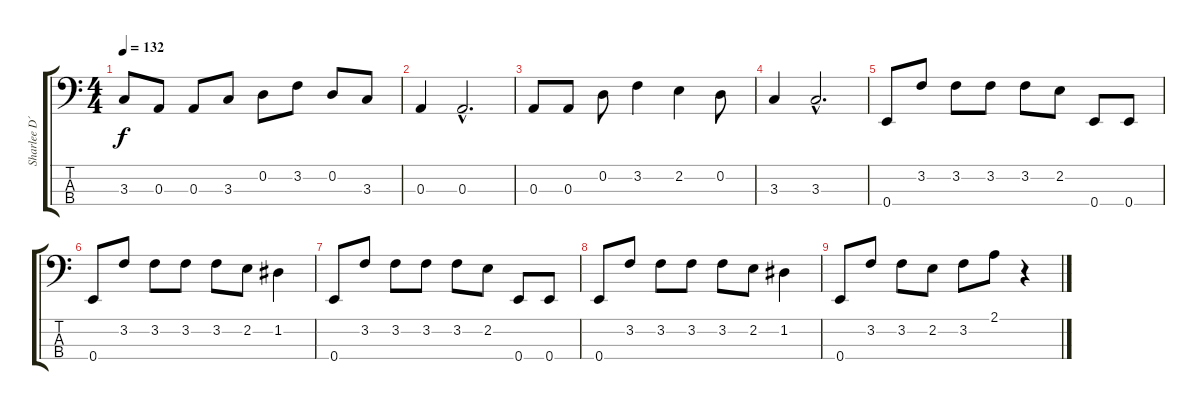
\track ("Sharlee D´Angelo" "Sharlee D´") {instrument electricbasspick}
\staff {score tabs}
\tuning (G2 D2 A1 E1) {hide}
\ts (4 4)
\tempo 132
\clef f4
\ks c
3.3.8{dy f} 0.3.8 0.3.8 3.3.8 0.2.8 3.2.8 0.2.8 3.3.8 |
0.3.4 0.3{hac}.2{d} |
0.3.8 0.3.8 0.2.8 3.2.4 2.2.4 0.2.8 |
3.3.4 3.3{hac}.2{d} |
0.4.8 3.2.8 3.2.8 3.2.8 3.2.8 2.2.8 0.4.8 0.4.8 |
0.4.8 3.2.8 3.2.8 3.2.8 3.2.8 2.2.8 1.2.4 |
0.4.8 3.2.8 3.2.8 3.2.8 3.2.8 2.2.8 0.4.8 0.4.8 |
0.4.8 3.2.8 3.2.8 3.2.8 3.2.8 2.2.8 1.2.4 |
0.4.8 3.2.8 3.2.8 2.2.8 3.2.8 2.1.8 r.4
